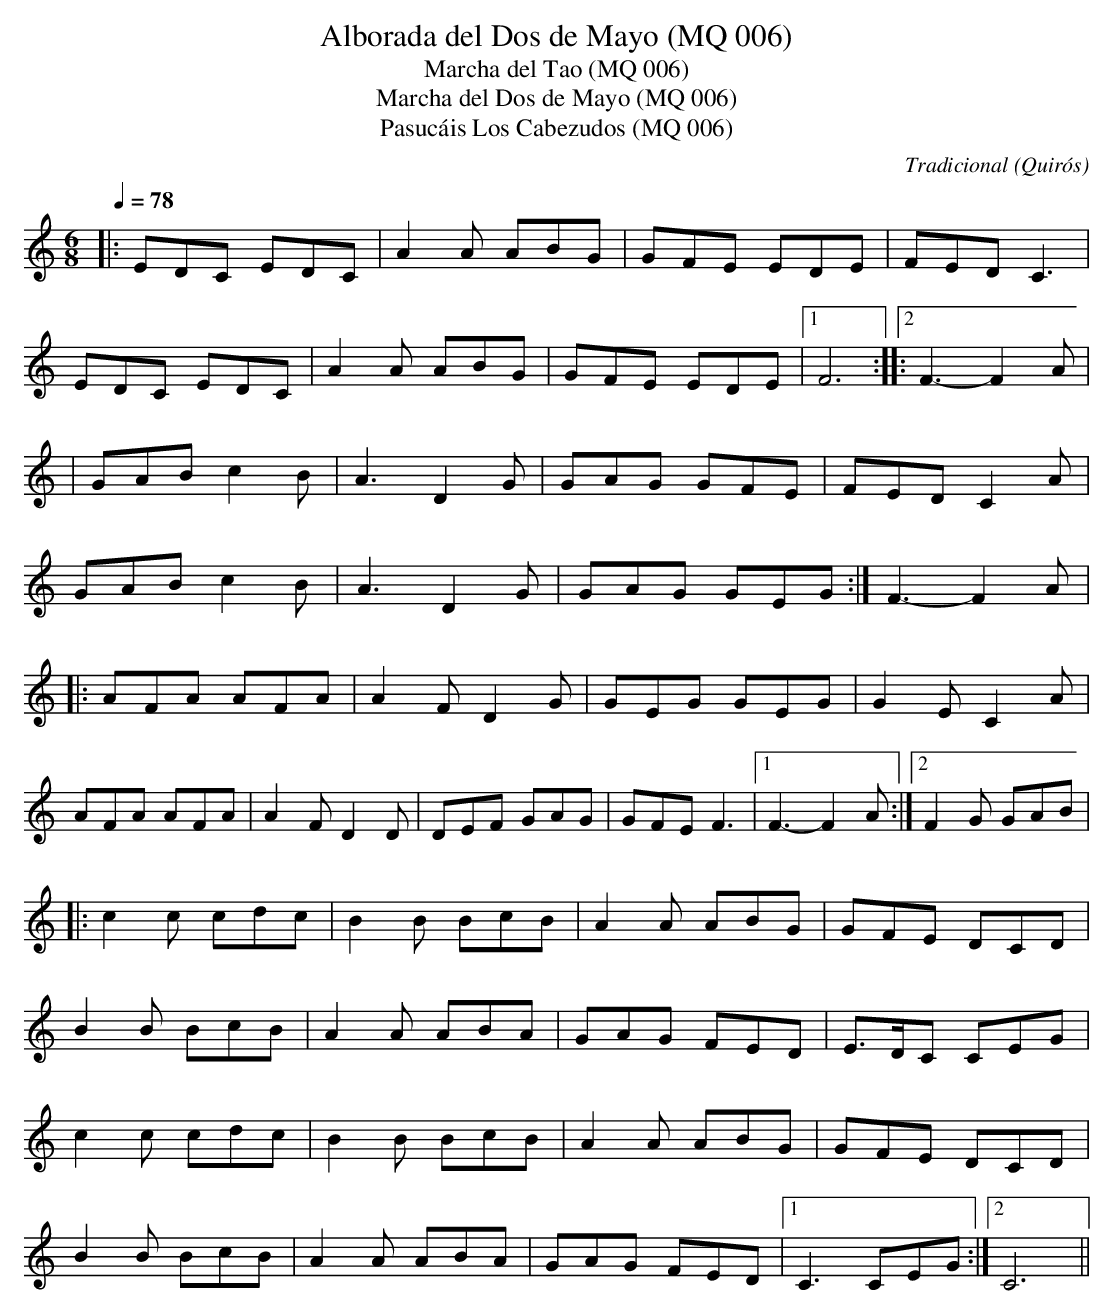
X:1
T:Alborada del Dos de Mayo (MQ 006)
T:Marcha del Tao (MQ 006)
T:Marcha del Dos de Mayo (MQ 006)
T:Pasucáis Los Cabezudos (MQ 006)
C:Tradicional
O:Quirós
M:6/8
L:1/8
Q:1/4=78
K:C
|: EDC EDC|A2A ABG|GFE EDE|FED C3|
EDC EDC|A2A ABG|GFE EDE|[1 F6 :|:[2 F3-F2A|
| GAB c2B|A3 D2G|GAG GFE|FED C2A|
GAB c2B|A3 D2G|GAG GEG :|F3-F2 A|
|: AFA AFA|A2F D2G|GEG GEG|G2E C2A|
AFA AFA|A2F D2D|DEF GAG|GFE F3|[1 F3-F2A :|[2 F2G GAB|
|: c2c cdc|B2 B BcB|A2 A ABG|GFE DCD|
B2 B BcB|A2 A ABA|GAG FED|E>DC CEG|
c2 c cdc|B2 B BcB|A2 A ABG|GFE DCD|
B2 B BcB|A2 A ABA|GAG FED|[1 C3 CEG :|[2 C6||
